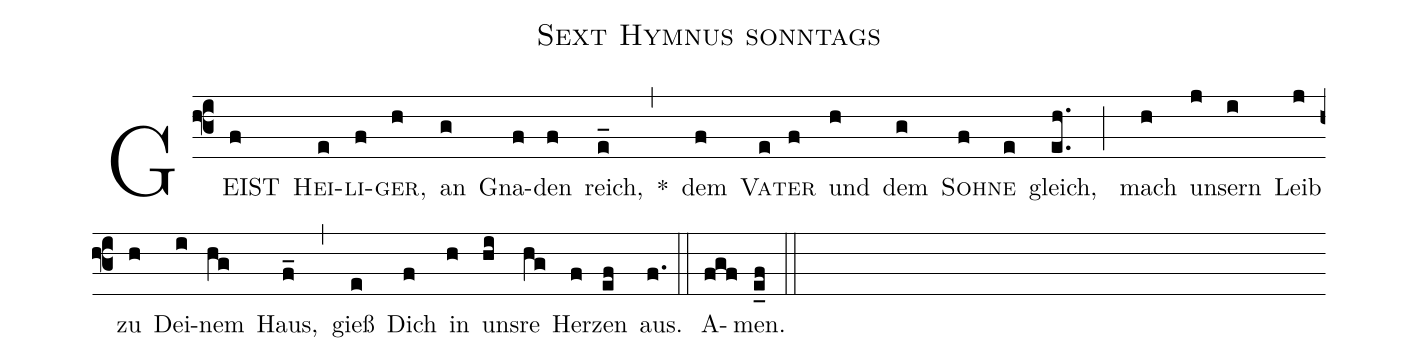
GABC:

name:Sext Hymnus sonntags;
%%
(f3) GEIST(f) <sc>Hei</sc>(e)<sc>li</sc>(f)<sc>ger,</sc>(h) an(g) Gna(f)den(f) reich,(e_) *(,) dem(f) <sc>Va</sc>(e)<sc>ter</sc>(f) und(h) dem(g) <sc>Soh</sc>(f)<sc>ne</sc>(e) gleich, (eh..) (;) mach(h) un(j)sern(i) Leib(j) zu(h) Dei(i)nem(hg) Haus,(f_) (,) gie<v>\ss</v>(e) Dich(f) in(h) un(hi)sre(hg) Her(f)zen(ef) aus.(f.) (::) A(fgf)men.(e_f) (::)
